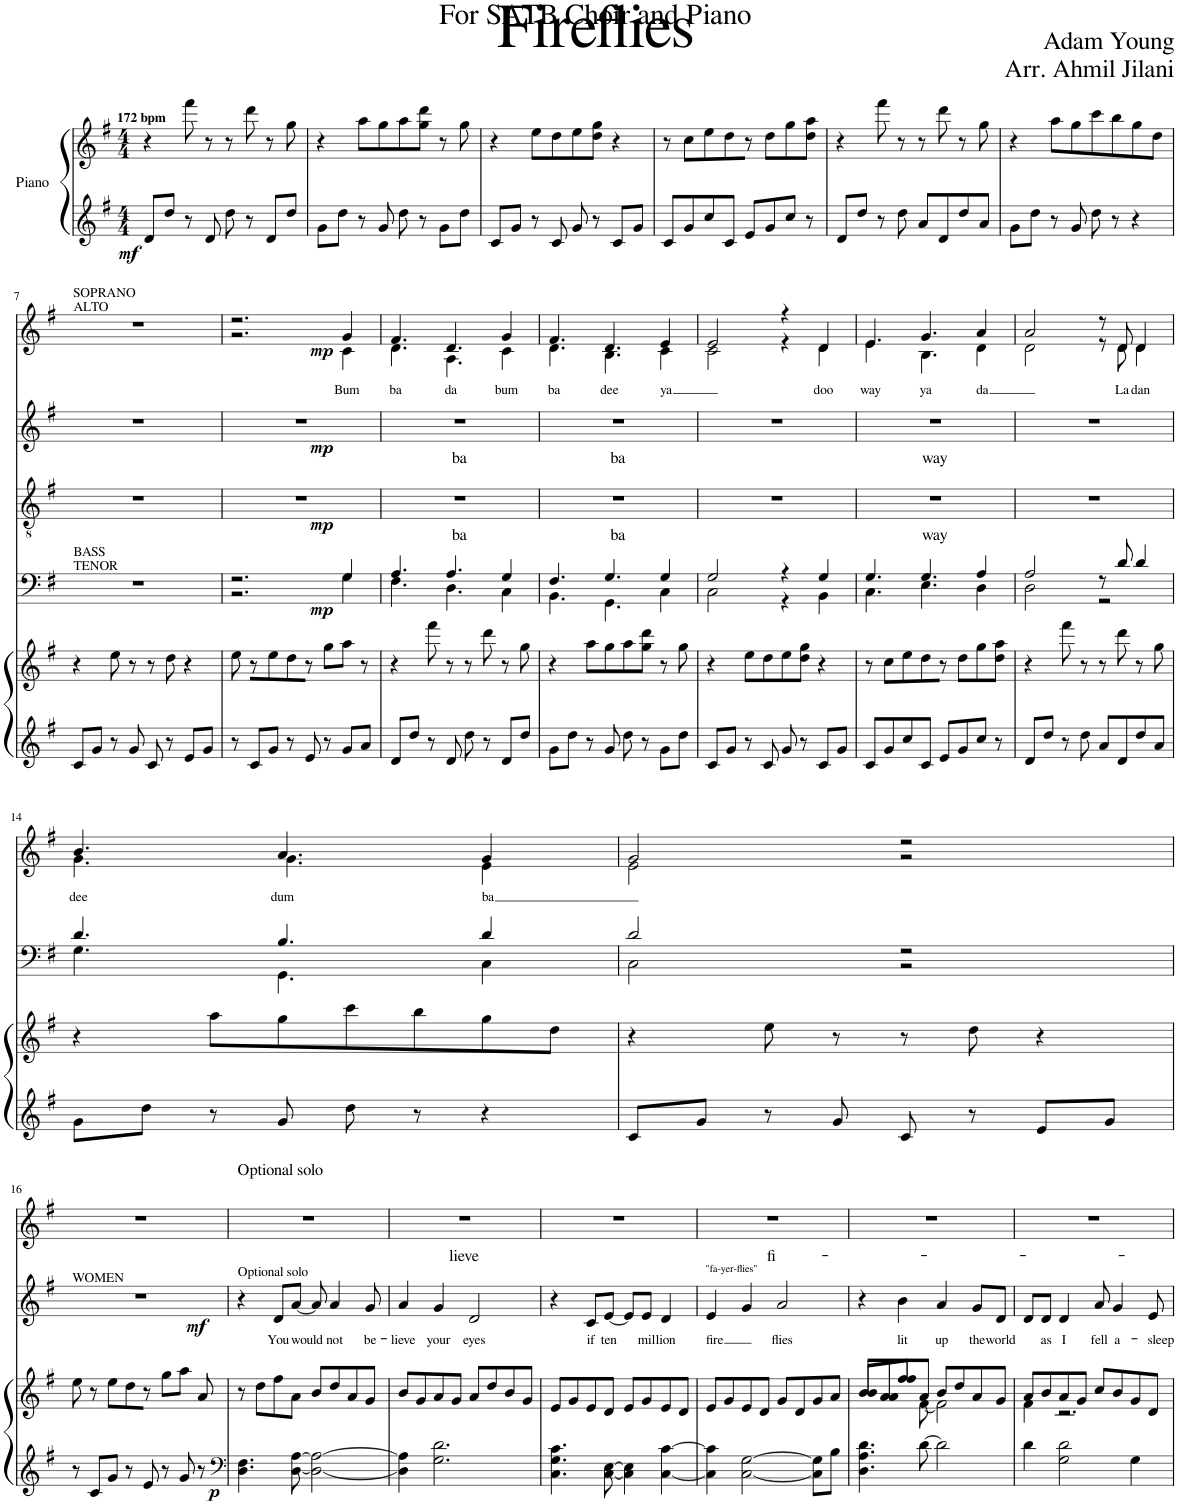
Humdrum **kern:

**kern	**kern	**dynam	**kern	**text	**kern	**dynam	**kern	**text	**dynam	**kern	**kern	**text	**dynam	**kern	**text	**dynam	**kern	**text	**kern	**text
*part9	*part9	*part9	*part8	*part8	*part7	*part7	*part6	*part6	*part6	*part5	*part4	*part4	*part4	*part3	*part3	*part3	*part2	*part2	*part1	*part1
*staff10	*staff9	*staff9/10	*staff8	*staff8	*staff7	*staff7	*staff6	*staff6	*staff6	*staff5	*staff4	*staff4	*staff4	*staff3	*staff3	*staff3	*staff2	*staff2	*staff1	*staff1
*I"Piano	*	*	*I"Bass	*	*I"Men	*	*I"Tenor	*	*	*I"Alto II	*I"Alto / Alto I	*	*	*I"Women	*	*	*I"Soprano II	*	*I"Soprano / Soprano I	*
*I'Pno	*	*	*	*	*	*	*	*	*	*	*	*	*	*	*	*	*	*	*	*
*clefG2	*clefG2	*	*clefF4	*	*clefF4	*	*clefGv2	*	*	*clefG2	*clefG2	*	*	*clefG2	*	*	*clefG2	*	*clefG2	*
*k[f#]	*k[f#]	*	*k[f#]	*	*k[f#]	*	*k[f#]	*	*	*k[f#]	*k[f#]	*	*	*k[f#]	*	*	*k[f#]	*	*k[f#]	*
*M4/4	*M4/4	*	*M4/4	*	*M4/4	*	*M4/4	*	*	*M4/4	*M4/4	*	*	*M4/4	*	*	*M4/4	*	*M4/4	*
=1	=1	=1	=1	=1	=1	=1	=1	=1	=1	=1	=1	=1	=1	=1	=1	=1	=1	=1	=1	=1
!	!	!	!	!	!	!	!	!	!	!	!	!	!	!	!	!	!	!	!LO:TX:a:B:t=172 bpm	!
!	!	!LO:DY:b=2	!	!	!	!	!	!	!	!	!	!	!	!	!	!	!	!	!	!
8d/L	4r	mf	1r	.	1r	.	1r	.	.	1r	1r	.	.	1r	.	.	1r	.	1r	.
8dd/J	.	.	.	.	.	.	.	.	.	.	.	.	.	.	.	.	.	.	.	.
8r	8fff#\	.	.	.	.	.	.	.	.	.	.	.	.	.	.	.	.	.	.	.
8d/	8r	.	.	.	.	.	.	.	.	.	.	.	.	.	.	.	.	.	.	.
8dd\	8r	.	.	.	.	.	.	.	.	.	.	.	.	.	.	.	.	.	.	.
8r	8ddd\	.	.	.	.	.	.	.	.	.	.	.	.	.	.	.	.	.	.	.
8d/L	8r	.	.	.	.	.	.	.	.	.	.	.	.	.	.	.	.	.	.	.
8dd/J	8gg\	.	.	.	.	.	.	.	.	.	.	.	.	.	.	.	.	.	.	.
=2	=2	=2	=2	=2	=2	=2	=2	=2	=2	=2	=2	=2	=2	=2	=2	=2	=2	=2	=2	=2
8g\L	4r	.	1r	.	1r	.	1r	.	.	1r	1r	.	.	1r	.	.	1r	.	1r	.
8dd\J	.	.	.	.	.	.	.	.	.	.	.	.	.	.	.	.	.	.	.	.
8r	8aa\L	.	.	.	.	.	.	.	.	.	.	.	.	.	.	.	.	.	.	.
8g/	8gg\	.	.	.	.	.	.	.	.	.	.	.	.	.	.	.	.	.	.	.
8dd\	8aa\	.	.	.	.	.	.	.	.	.	.	.	.	.	.	.	.	.	.	.
8r	8gg\ 8ddd\J	.	.	.	.	.	.	.	.	.	.	.	.	.	.	.	.	.	.	.
8g\L	8r	.	.	.	.	.	.	.	.	.	.	.	.	.	.	.	.	.	.	.
8dd\J	8gg\	.	.	.	.	.	.	.	.	.	.	.	.	.	.	.	.	.	.	.
=3	=3	=3	=3	=3	=3	=3	=3	=3	=3	=3	=3	=3	=3	=3	=3	=3	=3	=3	=3	=3
8c/L	4r	.	1r	.	1r	.	1r	.	.	1r	1r	.	.	1r	.	.	1r	.	1r	.
8g/J	.	.	.	.	.	.	.	.	.	.	.	.	.	.	.	.	.	.	.	.
8r	8ee\L	.	.	.	.	.	.	.	.	.	.	.	.	.	.	.	.	.	.	.
8c/	8dd\	.	.	.	.	.	.	.	.	.	.	.	.	.	.	.	.	.	.	.
8g/	8ee\	.	.	.	.	.	.	.	.	.	.	.	.	.	.	.	.	.	.	.
8r	8dd\ 8gg\J	.	.	.	.	.	.	.	.	.	.	.	.	.	.	.	.	.	.	.
8c/L	4r	.	.	.	.	.	.	.	.	.	.	.	.	.	.	.	.	.	.	.
8g/J	.	.	.	.	.	.	.	.	.	.	.	.	.	.	.	.	.	.	.	.
=4	=4	=4	=4	=4	=4	=4	=4	=4	=4	=4	=4	=4	=4	=4	=4	=4	=4	=4	=4	=4
8c/L	8r	.	1r	.	1r	.	1r	.	.	1r	1r	.	.	1r	.	.	1r	.	1r	.
8g/	8cc\L	.	.	.	.	.	.	.	.	.	.	.	.	.	.	.	.	.	.	.
8cc/	8ee\	.	.	.	.	.	.	.	.	.	.	.	.	.	.	.	.	.	.	.
8c/J	8dd\	.	.	.	.	.	.	.	.	.	.	.	.	.	.	.	.	.	.	.
8e/L	8r	.	.	.	.	.	.	.	.	.	.	.	.	.	.	.	.	.	.	.
8g/	8dd\L	.	.	.	.	.	.	.	.	.	.	.	.	.	.	.	.	.	.	.
8cc/J	8gg\	.	.	.	.	.	.	.	.	.	.	.	.	.	.	.	.	.	.	.
8r	8dd\ 8aa\J	.	.	.	.	.	.	.	.	.	.	.	.	.	.	.	.	.	.	.
=5	=5	=5	=5	=5	=5	=5	=5	=5	=5	=5	=5	=5	=5	=5	=5	=5	=5	=5	=5	=5
8d/L	4r	.	1r	.	1r	.	1r	.	.	1r	1r	.	.	1r	.	.	1r	.	1r	.
8dd/J	.	.	.	.	.	.	.	.	.	.	.	.	.	.	.	.	.	.	.	.
8r	8fff#\	.	.	.	.	.	.	.	.	.	.	.	.	.	.	.	.	.	.	.
8dd\	8r	.	.	.	.	.	.	.	.	.	.	.	.	.	.	.	.	.	.	.
8a/L	8r	.	.	.	.	.	.	.	.	.	.	.	.	.	.	.	.	.	.	.
8d/	8ddd\	.	.	.	.	.	.	.	.	.	.	.	.	.	.	.	.	.	.	.
8dd/	8r	.	.	.	.	.	.	.	.	.	.	.	.	.	.	.	.	.	.	.
8a/J	8gg\	.	.	.	.	.	.	.	.	.	.	.	.	.	.	.	.	.	.	.
=6	=6	=6	=6	=6	=6	=6	=6	=6	=6	=6	=6	=6	=6	=6	=6	=6	=6	=6	=6	=6
8g\L	4r	.	1r	.	1r	.	1r	.	.	1r	1r	.	.	1r	.	.	1r	.	1r	.
8dd\J	.	.	.	.	.	.	.	.	.	.	.	.	.	.	.	.	.	.	.	.
8r	8aa\L	.	.	.	.	.	.	.	.	.	.	.	.	.	.	.	.	.	.	.
8g/	8gg\	.	.	.	.	.	.	.	.	.	.	.	.	.	.	.	.	.	.	.
8dd\	8ccc\	.	.	.	.	.	.	.	.	.	.	.	.	.	.	.	.	.	.	.
8r	8bb\	.	.	.	.	.	.	.	.	.	.	.	.	.	.	.	.	.	.	.
4r	8gg\	.	.	.	.	.	.	.	.	.	.	.	.	.	.	.	.	.	.	.
.	8dd\J	.	.	.	.	.	.	.	.	.	.	.	.	.	.	.	.	.	.	.
!!LO:LB:g=z
=7	=7	=7	=7	=7	=7	=7	=7	=7	=7	=7	=7	=7	=7	=7	=7	=7	=7	=7	=7	=7
!	!	!	!	!	!	!	!	!	!	!	!	!	!	!LO:TX:a:t=ALTO	!	!	!	!	!	!
!	!	!	!	!	!	!	!	!	!	!	!	!	!	!LO:TX:a:t=SOPRANO	!	!	!	!	!	!
!	!	!	!	!	!LO:TX:a:t=TENOR	!	!	!	!	!	!	!	!	!	!	!	!	!	!	!
!	!	!	!	!	!LO:TX:a:t=BASS	!	!	!	!	!	!	!	!	!	!	!	!	!	!	!
8c/L	4r	.	1r	.	1r	.	1r	.	.	1r	1r	.	.	1r	.	.	1r	.	1r	.
8g/J	.	.	.	.	.	.	.	.	.	.	.	.	.	.	.	.	.	.	.	.
8r	8ee\	.	.	.	.	.	.	.	.	.	.	.	.	.	.	.	.	.	.	.
8g/	8r	.	.	.	.	.	.	.	.	.	.	.	.	.	.	.	.	.	.	.
8c/	8r	.	.	.	.	.	.	.	.	.	.	.	.	.	.	.	.	.	.	.
8r	8dd\	.	.	.	.	.	.	.	.	.	.	.	.	.	.	.	.	.	.	.
8e/L	4r	.	.	.	.	.	.	.	.	.	.	.	.	.	.	.	.	.	.	.
8g/J	.	.	.	.	.	.	.	.	.	.	.	.	.	.	.	.	.	.	.	.
=8	=8	=8	=8	=8	=8	=8	=8	=8	=8	=8	=8	=8	=8	=8	=8	=8	=8	=8	=8	=8
*	*	*	*	*	*^	*	*^	*	*	*	*^	*	*	*^	*	*	*	*	*	*
8r	8ee\	.	1r	.	2.r	2.r	.	1r	2.ryy	.	.	1r	1r	2.ryy	.	.	2.r	2.r	.	.	1r	.	1r	.
8c/L	8r	.	.	.	.	.	.	.	.	.	.	.	.	.	.	.	.	.	.	.	.	.	.	.
8g/J	8ee\	.	.	.	.	.	.	.	.	.	.	.	.	.	.	.	.	.	.	.	.	.	.	.
8r	8dd\	.	.	.	.	.	.	.	.	.	.	.	.	.	.	.	.	.	.	.	.	.	.	.
8e/	8r	.	.	.	.	.	.	.	.	.	.	.	.	.	.	.	.	.	.	.	.	.	.	.
8r	8gg\L	.	.	.	.	.	.	.	.	.	.	.	.	.	.	.	.	.	.	.	.	.	.	.
!	!	!	!	!	!	!	!LO:DY:b	!	!	!	!LO:DY:b	!	!	!	!	!LO:DY:b	!	!	!LO:LY:b	!LO:DY:b	!	!	!	!
8g/L	8aa\J	.	.	.	4G/	4G\	mp	.	4ryy	.	mp	.	.	4ryy	.	mp	4g/	4c\	Bum	mp	.	.	.	.
8a/J	8r	.	.	.	.	.	.	.	.	.	.	.	.	.	.	.	.	.	.	.	.	.	.	.
=9	=9	=9	=9	=9	=9	=9	=9	=9	=9	=9	=9	=9	=9	=9	=9	=9	=9	=9	=9	=9	=9	=9	=9	=9
!	!	!	!	!	!	!	!	!	!	!LO:LY:b	!	!	!	!	!LO:LY:b	!	!	!	!LO:LY:b	!	!	!	!	!
*	*	*	*	*	*	*	*	*v	*v	*	*	*	*v	*v	*	*	*	*	*	*	*	*	*	*
8d/L	4r	.	1r	ba	4.A/	4.F#\	.	1r	ba	.	1r	1r	ba	.	4.f#/	4.d\	ba	.	1r	.	1r	.
8dd/J	.	.	.	.	.	.	.	.	.	.	.	.	.	.	.	.	.	.	.	.	.	.
8r	8fff#\	.	.	.	.	.	.	.	.	.	.	.	.	.	.	.	.	.	.	.	.	.
!	!	!	!	!	!	!	!	!	!	!	!	!	!	!	!	!	!LO:LY:b	!	!	!	!	!
8d/	8r	.	.	.	4.A/	4.D\	.	.	.	.	.	.	.	.	4.d/	4.A\	da	.	.	.	.	.
8dd\	8r	.	.	.	.	.	.	.	.	.	.	.	.	.	.	.	.	.	.	.	.	.
8r	8ddd\	.	.	.	.	.	.	.	.	.	.	.	.	.	.	.	.	.	.	.	.	.
!	!	!	!	!	!	!	!	!	!	!	!	!	!	!	!	!	!LO:LY:b	!	!	!	!	!
8d/L	8r	.	.	.	4G/	4C\	.	.	.	.	.	.	.	.	4g/	4c\	bum	.	.	.	.	.
8dd/J	8gg\	.	.	.	.	.	.	.	.	.	.	.	.	.	.	.	.	.	.	.	.	.
=10	=10	=10	=10	=10	=10	=10	=10	=10	=10	=10	=10	=10	=10	=10	=10	=10	=10	=10	=10	=10	=10	=10
!	!	!	!	!	!	!	!	!	!LO:LY:b	!	!	!	!LO:LY:b	!	!	!	!LO:LY:b	!	!	!	!	!
8g\L	4r	.	1r	ba	4.F#/	4.BB\	.	1r	ba	.	1r	1r	ba	.	4.f#/	4.d\	ba	.	1r	.	1r	.
8dd\J	.	.	.	.	.	.	.	.	.	.	.	.	.	.	.	.	.	.	.	.	.	.
8r	8aa\L	.	.	.	.	.	.	.	.	.	.	.	.	.	.	.	.	.	.	.	.	.
!	!	!	!	!	!	!	!	!	!	!	!	!	!	!	!	!	!LO:LY:b	!	!	!	!	!
8g/	8gg\	.	.	.	4.G/	4.GG\	.	.	.	.	.	.	.	.	4.d/	4.B\	dee	.	.	.	.	.
8dd\	8aa\	.	.	.	.	.	.	.	.	.	.	.	.	.	.	.	.	.	.	.	.	.
8r	8gg\ 8ddd\J	.	.	.	.	.	.	.	.	.	.	.	.	.	.	.	.	.	.	.	.	.
!	!	!	!	!	!	!	!	!	!	!	!	!	!	!	!	!	!LO:LY:b	!	!	!	!	!
8g\L	8r	.	.	.	4G/	4C\	.	.	.	.	.	.	.	.	4e/	4c\	ya	.	.	.	.	.
8dd\J	8gg\	.	.	.	.	.	.	.	.	.	.	.	.	.	.	.	.	.	.	.	.	.
=11	=11	=11	=11	=11	=11	=11	=11	=11	=11	=11	=11	=11	=11	=11	=11	=11	=11	=11	=11	=11	=11	=11
8c/L	4r	.	1r	.	2G/	2C\	.	1r	.	.	1r	1r	.	.	2e/	2c\	.	.	1r	.	1r	.
8g/J	.	.	.	.	.	.	.	.	.	.	.	.	.	.	.	.	.	.	.	.	.	.
8r	8ee\L	.	.	.	.	.	.	.	.	.	.	.	.	.	.	.	.	.	.	.	.	.
8c/	8dd\	.	.	.	.	.	.	.	.	.	.	.	.	.	.	.	.	.	.	.	.	.
8g/	8ee\	.	.	.	4r	4r	.	.	.	.	.	.	.	.	4r	4r	.	.	.	.	.	.
8r	8dd\ 8gg\J	.	.	.	.	.	.	.	.	.	.	.	.	.	.	.	.	.	.	.	.	.
!	!	!	!	!	!	!	!	!	!	!	!	!	!	!	!	!	!LO:LY:b	!	!	!	!	!
8c/L	4r	.	.	.	4G/	4BB\	.	.	.	.	.	.	.	.	4d/	4d\	doo	.	.	.	.	.
8g/J	.	.	.	.	.	.	.	.	.	.	.	.	.	.	.	.	.	.	.	.	.	.
=12	=12	=12	=12	=12	=12	=12	=12	=12	=12	=12	=12	=12	=12	=12	=12	=12	=12	=12	=12	=12	=12	=12
!	!	!	!	!	!	!	!	!	!LO:LY:b	!	!	!	!LO:LY:b	!	!	!	!LO:LY:b	!	!	!	!	!
8c/L	8r	.	1r	way	4.G/	4.C\	.	1r	way	.	1r	1r	way	.	4.e/	4.e\	way	.	1r	.	1r	way
8g/	8cc\L	.	.	.	.	.	.	.	.	.	.	.	.	.	.	.	.	.	.	.	.	.
8cc/	8ee\	.	.	.	.	.	.	.	.	.	.	.	.	.	.	.	.	.	.	.	.	.
!	!	!	!	!	!	!	!	!	!	!	!	!	!	!	!	!	!LO:LY:b	!	!	!	!	!
8c/J	8dd\	.	.	.	4.G/	4.E\	.	.	.	.	.	.	.	.	4.g/	4.B\	ya	.	.	.	.	.
8e/L	8r	.	.	.	.	.	.	.	.	.	.	.	.	.	.	.	.	.	.	.	.	.
8g/	8dd\L	.	.	.	.	.	.	.	.	.	.	.	.	.	.	.	.	.	.	.	.	.
!	!	!	!	!	!	!	!	!	!	!	!	!	!	!	!	!	!LO:LY:b	!	!	!	!	!
8cc/J	8gg\	.	.	.	4A/	4D\	.	.	.	.	.	.	.	.	4a/	4d\	da	.	.	.	.	.
8r	8dd\ 8aa\J	.	.	.	.	.	.	.	.	.	.	.	.	.	.	.	.	.	.	.	.	.
=13	=13	=13	=13	=13	=13	=13	=13	=13	=13	=13	=13	=13	=13	=13	=13	=13	=13	=13	=13	=13	=13	=13
8d/L	4r	.	1r	.	2A/	2D\	.	1r	.	.	1r	1r	.	.	2a/	2d\	.	.	1r	.	1r	.
8dd/J	.	.	.	.	.	.	.	.	.	.	.	.	.	.	.	.	.	.	.	.	.	.
8r	8fff#\	.	.	.	.	.	.	.	.	.	.	.	.	.	.	.	.	.	.	.	.	.
8dd\	8r	.	.	.	.	.	.	.	.	.	.	.	.	.	.	.	.	.	.	.	.	.
8a/L	8r	.	.	.	8r	2r	.	.	.	.	.	.	.	.	8r	8r	.	.	.	.	.	.
!	!	!	!	!	!	!	!	!	!	!	!	!	!	!	!	!	!LO:LY:b	!	!	!	!	!
8d/	8ddd\	.	.	.	8d/	.	.	.	.	.	.	.	.	.	8d/	8d\	La	.	.	.	.	.
!	!	!	!	!	!	!	!	!	!	!	!	!	!	!	!	!	!LO:LY:b	!	!	!	!	!
8dd/	8r	.	.	.	4d/	.	.	.	.	.	.	.	.	.	4d/	4d\	dan	.	.	.	.	.
8a/J	8gg\	.	.	.	.	.	.	.	.	.	.	.	.	.	.	.	.	.	.	.	.	.
!!LO:LB:g=z
=14	=14	=14	=14	=14	=14	=14	=14	=14	=14	=14	=14	=14	=14	=14	=14	=14	=14	=14	=14	=14	=14	=14
!	!	!	!	!	!	!	!	!	!	!	!	!	!	!	!	!	!LO:LY:b	!	!	!	!	!
8g\L	4r	.	1r	dee	4.d/	4.G\	.	1r	dee	.	1r	1r	dee	.	4.b/	4.g\	dee	.	1r	.	1r	dee
8dd\J	.	.	.	.	.	.	.	.	.	.	.	.	.	.	.	.	.	.	.	.	.	.
8r	8aa\L	.	.	.	.	.	.	.	.	.	.	.	.	.	.	.	.	.	.	.	.	.
!	!	!	!	!	!	!	!	!	!	!	!	!	!	!	!	!	!LO:LY:b	!	!	!	!	!
8g/	8gg\	.	.	.	4.B/	4.GG\	.	.	.	.	.	.	.	.	4.a/	4.g\	dum	.	.	.	.	.
8dd\	8ccc\	.	.	.	.	.	.	.	.	.	.	.	.	.	.	.	.	.	.	.	.	.
8r	8bb\	.	.	.	.	.	.	.	.	.	.	.	.	.	.	.	.	.	.	.	.	.
!	!	!	!	!	!	!	!	!	!	!	!	!	!	!	!	!	!LO:LY:b	!	!	!	!	!
4r	8gg\	.	.	.	4d/	4C\	.	.	.	.	.	.	.	.	4g/	4e\	ba	.	.	.	.	.
.	8dd\J	.	.	.	.	.	.	.	.	.	.	.	.	.	.	.	.	.	.	.	.	.
=15	=15	=15	=15	=15	=15	=15	=15	=15	=15	=15	=15	=15	=15	=15	=15	=15	=15	=15	=15	=15	=15	=15
8c/L	4r	.	1r	.	2d/	2C\	.	1r	.	.	1r	1r	.	.	2g/	2e\	.	.	1r	.	1r	.
8g/J	.	.	.	.	.	.	.	.	.	.	.	.	.	.	.	.	.	.	.	.	.	.
8r	8ee\	.	.	.	.	.	.	.	.	.	.	.	.	.	.	.	.	.	.	.	.	.
8g/	8r	.	.	.	.	.	.	.	.	.	.	.	.	.	.	.	.	.	.	.	.	.
8c/	8r	.	.	.	2r	2r	.	.	.	.	.	.	.	.	2r	2r	.	.	.	.	.	.
8r	8dd\	.	.	.	.	.	.	.	.	.	.	.	.	.	.	.	.	.	.	.	.	.
8e/L	4r	.	.	.	.	.	.	.	.	.	.	.	.	.	.	.	.	.	.	.	.	.
8g/J	.	.	.	.	.	.	.	.	.	.	.	.	.	.	.	.	.	.	.	.	.	.
*	*	*	*	*	*v	*v	*	*	*	*	*	*	*	*	*v	*v	*	*	*	*	*	*
!!LO:LB:g=z
=16	=16	=16	=16	=16	=16	=16	=16	=16	=16	=16	=16	=16	=16	=16	=16	=16	=16	=16	=16	=16
!	!	!	!	!	!	!	!	!	!	!	!	!	!	!LO:TX:a:t=WOMEN	!	!	!	!	!	!
8r	8ee\	.	1r	.	1r	.	1r	.	.	1r	1r	.	.	1r	.	.	1r	.	1r	.
8c/L	8r	.	.	.	.	.	.	.	.	.	.	.	.	.	.	.	.	.	.	.
8g/J	8ee\L	.	.	.	.	.	.	.	.	.	.	.	.	.	.	.	.	.	.	.
8r	8dd\	.	.	.	.	.	.	.	.	.	.	.	.	.	.	.	.	.	.	.
8e/	8r	.	.	.	.	.	.	.	.	.	.	.	.	.	.	.	.	.	.	.
8r	8gg\L	.	.	.	.	.	.	.	.	.	.	.	.	.	.	.	.	.	.	.
8g/	8aa\J	.	.	.	.	.	.	.	.	.	.	.	.	.	.	.	.	.	.	.
8r	8a/	.	.	.	.	.	.	.	.	.	.	.	.	.	.	.	.	.	.	.
=17	=17	=17	=17	=17	=17	=17	=17	=17	=17	=17	=17	=17	=17	=17	=17	=17	=17	=17	=17	=17
*clefF4	*	*	*	*	*	*	*	*	*	*	*	*	*	*	*	*	*	*	*	*
!	!	!	!	!	!	!	!	!	!	!	!	!	!	!	!	!	!	!	!LO:TX:a:t=Optional solo	!
!	!	!	!	!	!	!	!	!	!	!	!	!	!	!LO:TX:a:t=Optional solo	!	!	!	!	!	!
!	!	!LO:DY:b=2	!	!	!	!	!	!	!	!	!	!	!	!	!	!LO:DY:b	!	!	!	!
4.D\ 4.F#\	8r	p	1r	.	1r	.	1r	.	.	1r	1r	.	.	4r	.	mf	1r	.	1r	.
.	8dd\L	.	.	.	.	.	.	.	.	.	.	.	.	.	.	.	.	.	.	.
!	!	!	!	!	!	!	!	!	!	!	!	!	!	!	!LO:LY:b	!	!	!	!	!
.	8ff#\	.	.	.	.	.	.	.	.	.	.	.	.	8d/L	You	.	.	.	.	.
!	!	!	!	!	!	!	!	!	!	!	!	!	!	!	!LO:LY:b	!	!	!	!	!
[8D\ [8A\	8a\J	.	.	.	.	.	.	.	.	.	.	.	.	[8a/J	would	.	.	.	.	.
2D\_ 2A\_	8b/L	.	.	.	.	.	.	.	.	.	.	.	.	8a/]	.	.	.	.	.	.
!	!	!	!	!	!	!	!	!	!	!	!	!	!	!	!LO:LY:b	!	!	!	!	!
.	8dd/	.	.	.	.	.	.	.	.	.	.	.	.	4a/	not	.	.	.	.	.
.	8a/	.	.	.	.	.	.	.	.	.	.	.	.	.	.	.	.	.	.	.
!	!	!	!	!	!	!	!	!	!	!	!	!	!	!	!LO:LY:b	!	!	!	!	!
.	8g/J	.	.	.	.	.	.	.	.	.	.	.	.	8g/	be-	.	.	.	.	.
=18	=18	=18	=18	=18	=18	=18	=18	=18	=18	=18	=18	=18	=18	=18	=18	=18	=18	=18	=18	=18
!	!	!	!	!	!	!	!	!	!	!	!	!	!	!	!LO:LY:b	!	!	!	!	!LO:LY:b
4D\] 4A\]	8b/L	.	1r	.	1r	.	1r	.	.	1r	1r	-lieve	.	4a/	-lieve	.	1r	-lieve	1r	-lieve
.	8g/	.	.	.	.	.	.	.	.	.	.	.	.	.	.	.	.	.	.	.
!	!	!	!	!	!	!	!	!	!	!	!	!	!	!	!LO:LY:b	!	!	!	!	!
2.G\ 2.d\	8a/	.	.	.	.	.	.	.	.	.	.	.	.	4g/	your	.	.	.	.	.
.	8g/J	.	.	.	.	.	.	.	.	.	.	.	.	.	.	.	.	.	.	.
!	!	!	!	!	!	!	!	!	!	!	!	!	!	!	!LO:LY:b	!	!	!	!	!
.	8a/L	.	.	.	.	.	.	.	.	.	.	.	.	2d/	eyes	.	.	.	.	.
.	8dd/	.	.	.	.	.	.	.	.	.	.	.	.	.	.	.	.	.	.	.
.	8b/	.	.	.	.	.	.	.	.	.	.	.	.	.	.	.	.	.	.	.
.	8g/J	.	.	.	.	.	.	.	.	.	.	.	.	.	.	.	.	.	.	.
=19	=19	=19	=19	=19	=19	=19	=19	=19	=19	=19	=19	=19	=19	=19	=19	=19	=19	=19	=19	=19
4.C\ 4.G\ 4.c\	8e/L	.	1r	.	1r	.	1r	.	.	1r	1r	.	.	4r	.	.	1r	.	1r	.
.	8g/	.	.	.	.	.	.	.	.	.	.	.	.	.	.	.	.	.	.	.
!	!	!	!	!	!	!	!	!	!	!	!	!	!	!	!LO:LY:b	!	!	!	!	!
.	8e/	.	.	.	.	.	.	.	.	.	.	.	.	8c/L	if	.	.	.	.	.
!	!	!	!	!	!	!	!	!	!	!	!	!	!	!	!LO:LY:b	!	!	!	!	!
[8C\ [8E\	8d/J	.	.	.	.	.	.	.	.	.	.	.	.	[8e/J	ten	.	.	.	.	.
4C\] 4E\]	8e/L	.	.	.	.	.	.	.	.	.	.	.	.	8e/L]	.	.	.	.	.	.
!	!	!	!	!	!	!	!	!	!	!	!	!	!	!	!LO:LY:b	!	!	!	!	!
.	8g/	.	.	.	.	.	.	.	.	.	.	.	.	8e/J	mil-	.	.	.	.	.
!	!	!	!	!	!	!	!	!	!	!	!	!	!	!	!LO:LY:b	!	!	!	!	!
[4C\ [4c\	8e/	.	.	.	.	.	.	.	.	.	.	.	.	4d/	-lion	.	.	.	.	.
.	8d/J	.	.	.	.	.	.	.	.	.	.	.	.	.	.	.	.	.	.	.
=20	=20	=20	=20	=20	=20	=20	=20	=20	=20	=20	=20	=20	=20	=20	=20	=20	=20	=20	=20	=20
!	!	!	!	!	!	!	!	!	!	!	!	!	!	!LO:TX:a:t="fa-yer-flies"	!	!	!	!	!	!
!	!	!	!	!	!	!	!	!	!	!	!	!	!	!	!LO:LY:b	!	!	!	!	!LO:LY:b
4C\] 4c\]	8e/L	.	1r	.	1r	.	1r	.	.	1r	1r	fi-	.	4e/	-fire	.	1r	fi-	1r	fi-
.	8g/	.	.	.	.	.	.	.	.	.	.	.	.	.	.	.	.	.	.	.
[2C\ [2G\	8e/	.	.	.	.	.	.	.	.	.	.	.	.	4g/	.	.	.	.	.	.
.	8d/J	.	.	.	.	.	.	.	.	.	.	.	.	.	.	.	.	.	.	.
!	!	!	!	!	!	!	!	!	!	!	!	!	!	!	!LO:LY:b	!	!	!	!	!
.	8g/L	.	.	.	.	.	.	.	.	.	.	.	.	2a/	flies	.	.	.	.	.
.	8d/	.	.	.	.	.	.	.	.	.	.	.	.	.	.	.	.	.	.	.
8C\] 8G\]L	8g/	.	.	.	.	.	.	.	.	.	.	.	.	.	.	.	.	.	.	.
8B\J	8a/J	.	.	.	.	.	.	.	.	.	.	.	.	.	.	.	.	.	.	.
=21	=21	=21	=21	=21	=21	=21	=21	=21	=21	=21	=21	=21	=21	=21	=21	=21	=21	=21	=21	=21
*	*^	*	*	*	*	*	*	*	*	*	*	*	*	*	*	*	*	*	*	*
4.D\ 4.A\ 4.d\	8b/L	8b/L	.	1r	.	1r	.	1r	.	.	1r	1r	.	.	4r	.	.	1r	.	1r	.
.	8a/	8a/	.	.	.	.	.	.	.	.	.	.	.	.	.	.	.	.	.	.	.
!	!	!	!	!	!	!	!	!	!	!	!	!	!	!	!	!LO:LY:b	!	!	!	!	!
.	8ff#/	8ff#/J	.	.	.	.	.	.	.	.	.	.	.	.	4b\	lit	.	.	.	.	.
[8d\	8a/J	[8f#\	.	.	.	.	.	.	.	.	.	.	.	.	.	.	.	.	.	.	.
!	!	!	!	!	!	!	!	!	!	!	!	!	!	!	!	!LO:LY:b	!	!	!	!	!
2d\]	8b/L	2f#\]	.	.	.	.	.	.	.	.	.	.	.	.	4a/	up	.	.	.	.	.
.	8dd/	.	.	.	.	.	.	.	.	.	.	.	.	.	.	.	.	.	.	.	.
!	!	!	!	!	!	!	!	!	!	!	!	!	!	!	!	!LO:LY:b	!	!	!	!	!
.	8a/	.	.	.	.	.	.	.	.	.	.	.	.	.	8g/L	the	.	.	.	.	.
!	!	!	!	!	!	!	!	!	!	!	!	!	!	!	!	!LO:LY:b	!	!	!	!	!
.	8g/J	.	.	.	.	.	.	.	.	.	.	.	.	.	8d/J	-world	.	.	.	.	.
=22	=22	=22	=22	=22	=22	=22	=22	=22	=22	=22	=22	=22	=22	=22	=22	=22	=22	=22	=22	=22	=22
4d\	8a/L	4f#\	.	1r	.	1r	.	1r	.	.	1r	1r	.	.	8d/L	.	.	1r	.	1r	.
!	!	!	!	!	!	!	!	!	!	!	!	!	!	!	!	!LO:LY:b	!	!	!	!	!
.	8b/	.	.	.	.	.	.	.	.	.	.	.	.	.	8d/J	as	.	.	.	.	.
!	!	!	!	!	!	!	!	!	!	!	!	!	!	!	!	!LO:LY:b	!	!	!	!	!
2G\ 2d\	8a/	2.r	.	.	.	.	.	.	.	.	.	.	.	.	4d/	I	.	.	.	.	.
.	8g/J	.	.	.	.	.	.	.	.	.	.	.	.	.	.	.	.	.	.	.	.
!	!	!	!	!	!	!	!	!	!	!	!	!	!	!	!	!LO:LY:b	!	!	!	!	!
.	8cc/L	.	.	.	.	.	.	.	.	.	.	.	.	.	8a/	fell	.	.	.	.	.
!	!	!	!	!	!	!	!	!	!	!	!	!	!	!	!	!LO:LY:b	!	!	!	!	!
.	8b/	.	.	.	.	.	.	.	.	.	.	.	.	.	4g/	a-	.	.	.	.	.
4G\	8g/	.	.	.	.	.	.	.	.	.	.	.	.	.	.	.	.	.	.	.	.
!	!	!	!	!	!	!	!	!	!	!	!	!	!	!	!	!LO:LY:b	!	!	!	!	!
.	8d/J	.	.	.	.	.	.	.	.	.	.	.	.	.	8e/	-sleep	.	.	.	.	.
*	*v	*v	*	*	*	*	*	*	*	*	*	*	*	*	*	*	*	*	*	*	*
=	=	=	=	=	=	=	=	=	=	=	=	=	=	=	=	=	=	=	=	=
*-	*-	*-	*-	*-	*-	*-	*-	*-	*-	*-	*-	*-	*-	*-	*-	*-	*-	*-	*-	*-
